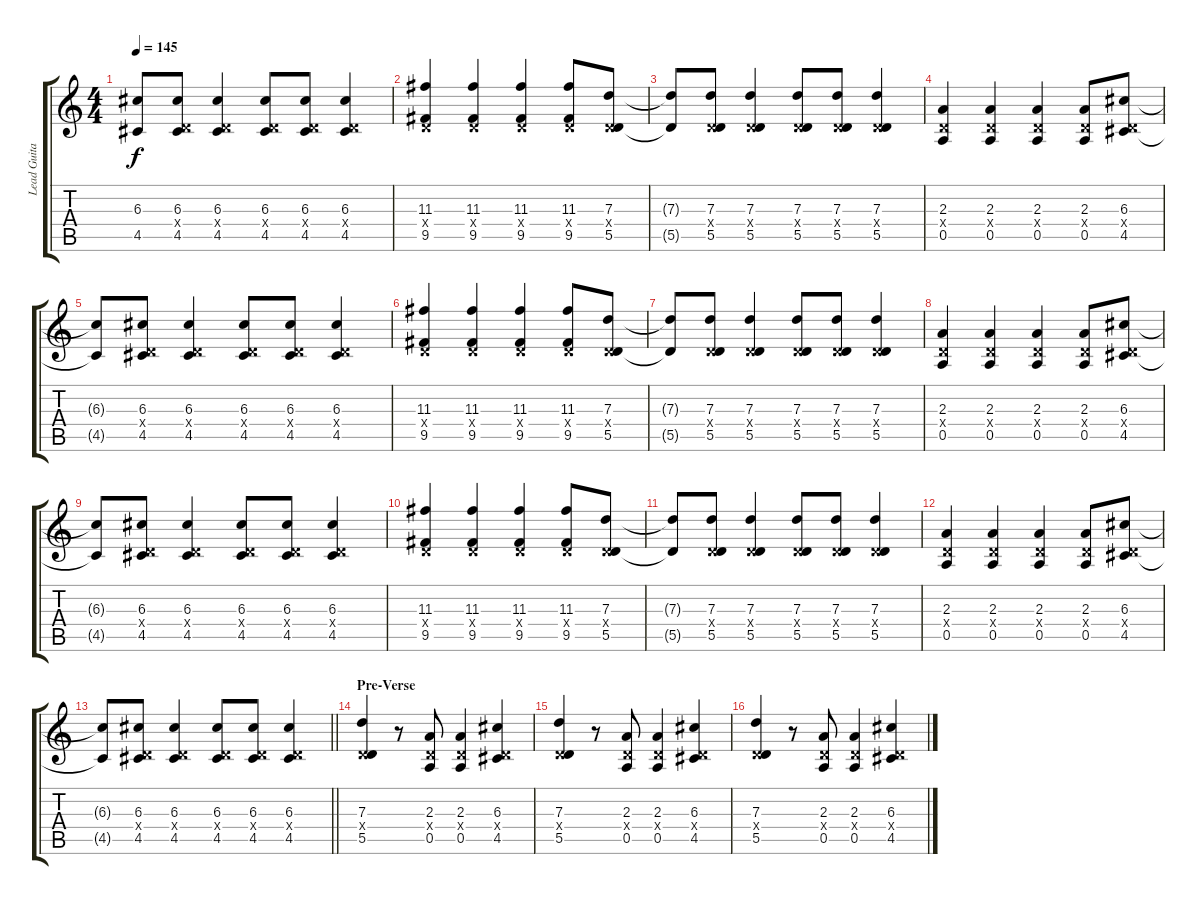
\track ("Lead Guitar" "Lead Guita") {instrument distortionguitar}
\staff {score tabs}
\tuning (E4 B3 G3 D3 A2 D2) {hide}
\ts (4 4)
\tempo 145
\clef g2
\ks c
(6.3{t} 4.5{t}).8{dy f} (6.3 0.4{x} 4.5).8 (6.3 0.4{x} 4.5).4 (6.3 0.4{x} 4.5).8 (6.3 0.4{x} 4.5).8 (6.3 0.4{x} 4.5).4 |
(11.3 0.4{x} 9.5).4 (11.3 0.4{x} 9.5).4 (11.3 0.4{x} 9.5).4 (11.3 0.4{x} 9.5).8 (7.3 0.4{x} 5.5).8 |
(7.3{t} 5.5{t}).8 (7.3 0.4{x} 5.5).8 (7.3 0.4{x} 5.5).4 (7.3 0.4{x} 5.5).8 (7.3 0.4{x} 5.5).8 (7.3 0.4{x} 5.5).4 |
(2.3 0.4{x} 0.5).4 (2.3 0.4{x} 0.5).4 (2.3 0.4{x} 0.5).4 (2.3 0.4{x} 0.5).8 (6.3 0.4{x} 4.5).8 |
(6.3{t} 4.5{t}).8 (6.3 0.4{x} 4.5).8 (6.3 0.4{x} 4.5).4 (6.3 0.4{x} 4.5).8 (6.3 0.4{x} 4.5).8 (6.3 0.4{x} 4.5).4 |
(11.3 0.4{x} 9.5).4 (11.3 0.4{x} 9.5).4 (11.3 0.4{x} 9.5).4 (11.3 0.4{x} 9.5).8 (7.3 0.4{x} 5.5).8 |
(7.3{t} 5.5{t}).8 (7.3 0.4{x} 5.5).8 (7.3 0.4{x} 5.5).4 (7.3 0.4{x} 5.5).8 (7.3 0.4{x} 5.5).8 (7.3 0.4{x} 5.5).4 |
(2.3 0.4{x} 0.5).4 (2.3 0.4{x} 0.5).4 (2.3 0.4{x} 0.5).4 (2.3 0.4{x} 0.5).8 (6.3 0.4{x} 4.5).8 |
(6.3{t} 4.5{t}).8 (6.3 0.4{x} 4.5).8 (6.3 0.4{x} 4.5).4 (6.3 0.4{x} 4.5).8 (6.3 0.4{x} 4.5).8 (6.3 0.4{x} 4.5).4 |
(11.3 0.4{x} 9.5).4 (11.3 0.4{x} 9.5).4 (11.3 0.4{x} 9.5).4 (11.3 0.4{x} 9.5).8 (7.3 0.4{x} 5.5).8 |
(7.3{t} 5.5{t}).8 (7.3 0.4{x} 5.5).8 (7.3 0.4{x} 5.5).4 (7.3 0.4{x} 5.5).8 (7.3 0.4{x} 5.5).8 (7.3 0.4{x} 5.5).4 |
(2.3 0.4{x} 0.5).4 (2.3 0.4{x} 0.5).4 (2.3 0.4{x} 0.5).4 (2.3 0.4{x} 0.5).8 (6.3 0.4{x} 4.5).8 |
\barLineRight lightlight
(6.3{t} 4.5{t}).8 (6.3 0.4{x} 4.5).8 (6.3 0.4{x} 4.5).4 (6.3 0.4{x} 4.5).8 (6.3 0.4{x} 4.5).8 (6.3 0.4{x} 4.5).4 |
\section ("" "Pre-Verse")
(7.3 0.4{x} 5.5).4 r.8 (2.3 0.4{x} 0.5).8 (2.3 0.4{x} 0.5).4 (6.3 0.4{x} 4.5).4 |
(7.3 0.4{x} 5.5).4 r.8 (2.3 0.4{x} 0.5).8 (2.3 0.4{x} 0.5).4 (6.3 0.4{x} 4.5).4 |
(7.3 0.4{x} 5.5).4 r.8 (2.3 0.4{x} 0.5).8 (2.3 0.4{x} 0.5).4 (6.3 0.4{x} 4.5).4
